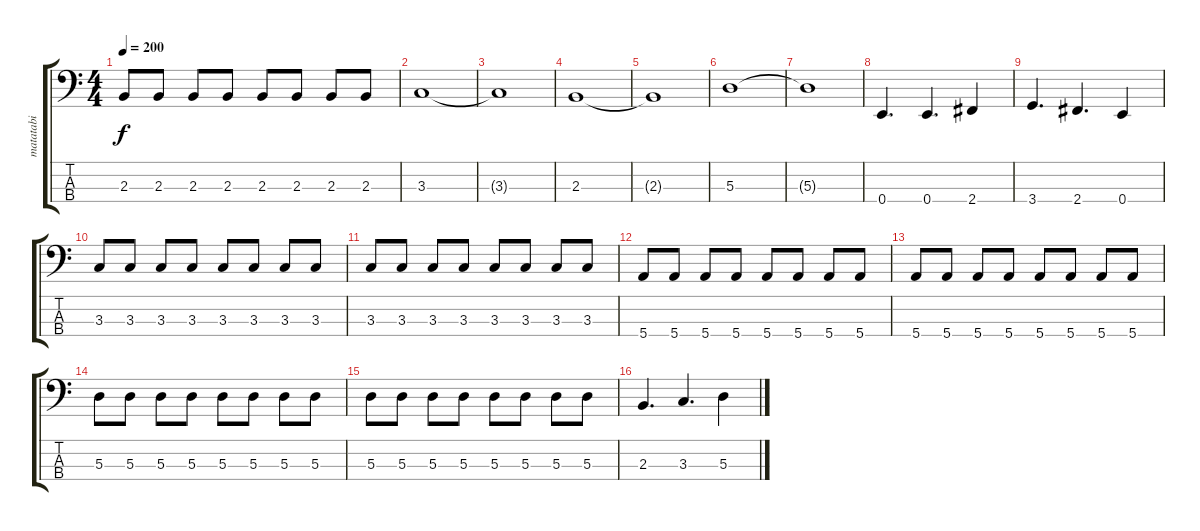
\track ("matatabi" "matatabi") {instrument electricbasspick}
\staff {score tabs}
\tuning (G2 D2 A1 E1) {hide}
\ts (4 4)
\tempo 200
\clef f4
\ks c
2.3.8{dy f} 2.3.8 2.3.8 2.3.8 2.3.8 2.3.8 2.3.8 2.3.8 |
3.3.1 |
3.3{t}.1 |
2.3.1 |
2.3{t}.1 |
5.3.1 |
5.3{t}.1 |
0.4.4{d} 0.4.4{d} 2.4.4 |
3.4.4{d} 2.4.4{d} 0.4.4 |
3.3.8 3.3.8 3.3.8 3.3.8 3.3.8 3.3.8 3.3.8 3.3.8 |
3.3.8 3.3.8 3.3.8 3.3.8 3.3.8 3.3.8 3.3.8 3.3.8 |
5.4.8 5.4.8 5.4.8 5.4.8 5.4.8 5.4.8 5.4.8 5.4.8 |
5.4.8 5.4.8 5.4.8 5.4.8 5.4.8 5.4.8 5.4.8 5.4.8 |
5.3.8 5.3.8 5.3.8 5.3.8 5.3.8 5.3.8 5.3.8 5.3.8 |
5.3.8 5.3.8 5.3.8 5.3.8 5.3.8 5.3.8 5.3.8 5.3.8 |
2.3.4{d} 3.3.4{d} 5.3.4
